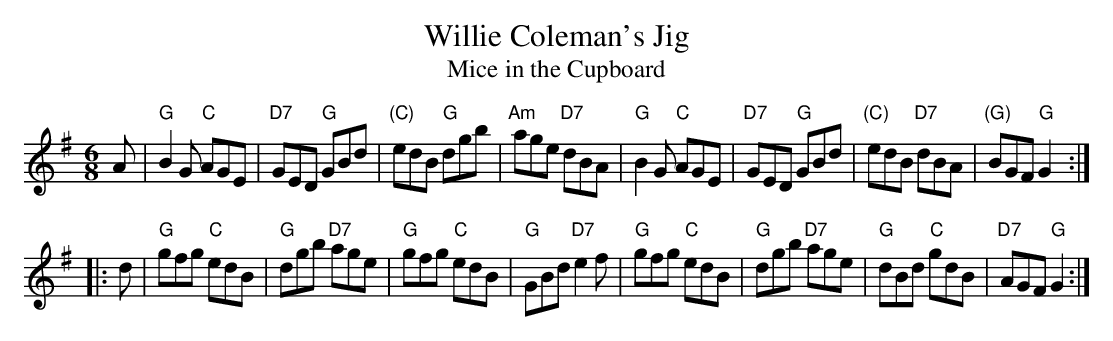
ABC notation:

X:1
T: Willie Coleman's Jig
T: Mice in the Cupboard
M: 6/8
L: 1/8
K: G
   A | "G"B2G "C"AGE | "D7"GED  "G"GBd | "(C)"edB  "G"dgb |  "Am"age "D7"dBA \
     | "G"B2G "C"AGE | "D7"GED  "G"GBd | "(C)"edB "D7"dBA | "(G)"BGF  "G"G2 :|
|: d | "G"gfg "C"edB |  "G"dgb "D7"age |   "G"gfg  "C"edB |   "G"GBd "D7"e2f \
     | "G"gfg "C"edB |  "G"dgb "D7"age |   "G"dBd  "C"gdB |  "D7"AGF  "G"G2 :|
